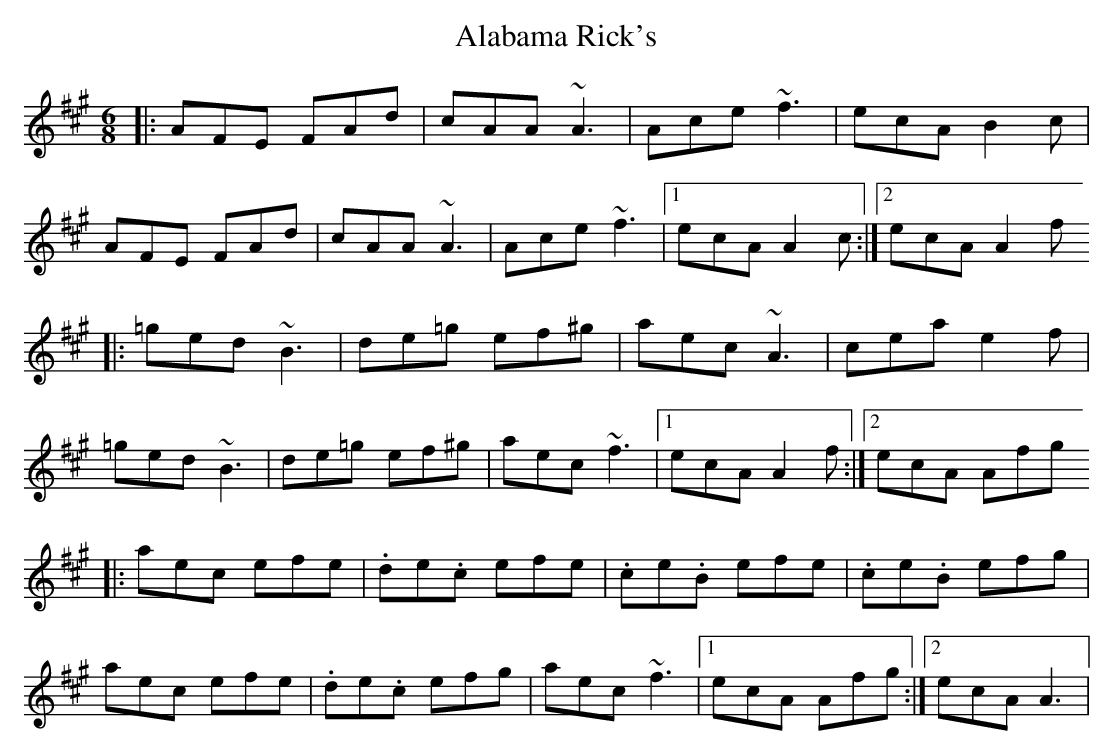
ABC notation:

X:1
T:Alabama Rick's
M:6/8
K:A
|: AFE FAd | cAA ~A3 | Ace ~f3 | ecA B2c |
AFE FAd | cAA ~A3 | Ace ~f3 |1 ecA  A2c :|2 ecA A2f
|:  =ged ~B3 | de=g ef^g | aec ~A3 | cea e2f |
=ged ~B3 | de=g ef^g | aec ~f3 |1 ecA A2f :|2 ecA Afg
|: aec efe | .de.c efe | .ce.B efe | .ce.B efg |
aec efe | .de.c efg | aec ~f3 |1 ecA Afg :|2 ecA A3 |
